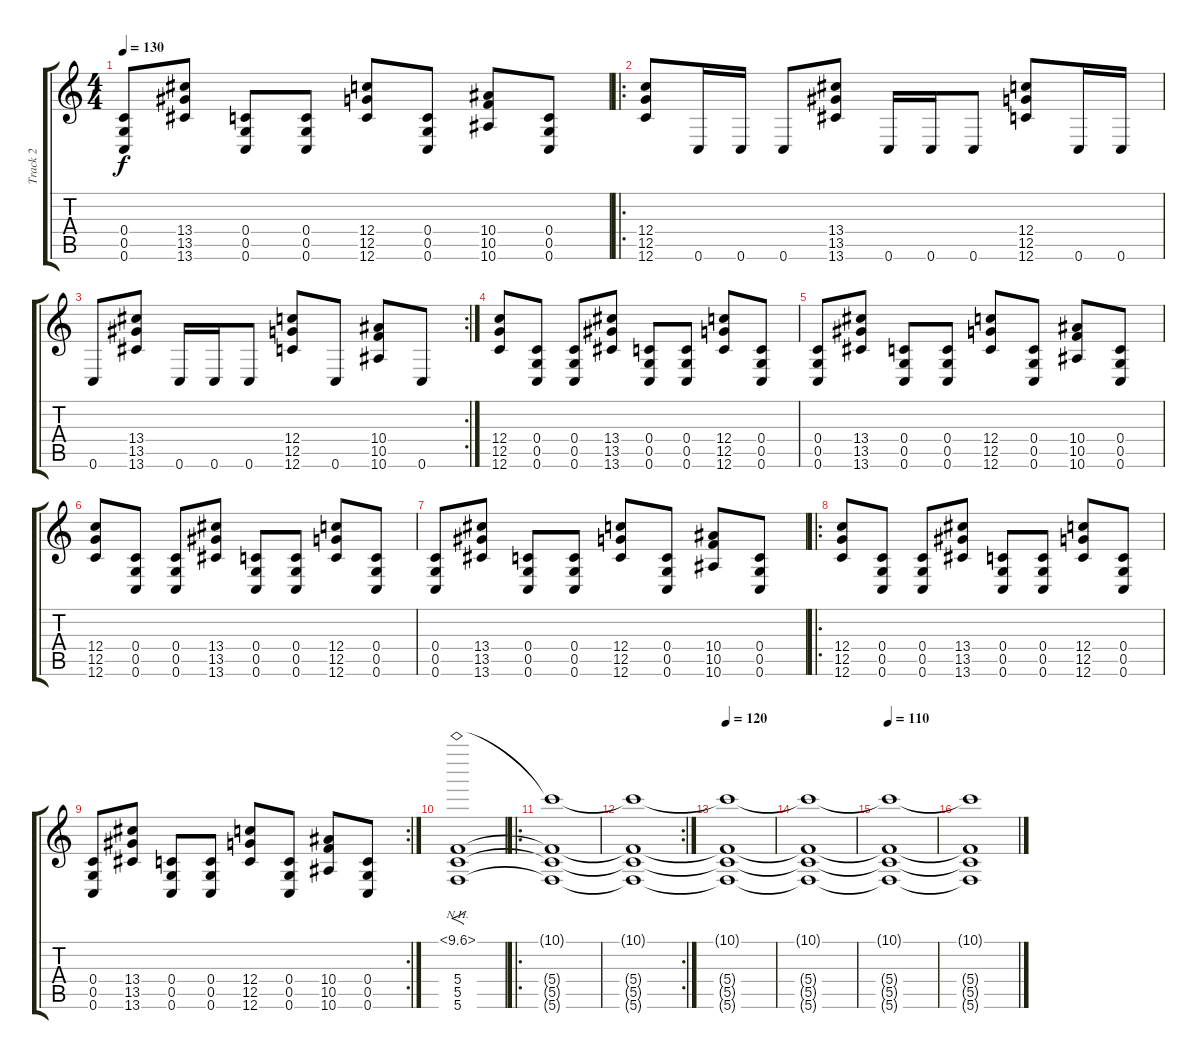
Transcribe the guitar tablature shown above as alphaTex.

\track ("Track 2" "Track 2") {instrument overdrivenguitar}
\staff {score tabs}
\tuning (D4 A3 F3 C3 G2 C2) {hide}
\ts (4 4)
\tempo 130
\clef g2
\ks c
(0.4 0.5 0.6).8{dy f} (13.4 13.5 13.6).8 (0.4 0.5 0.6).8 (0.4 0.5 0.6).8 (12.4 12.5 12.6).8 (0.4 0.5 0.6).8 (10.4 10.5 10.6).8 (0.4 0.5 0.6).8 |
\ro
(12.4 12.5 12.6).8 0.6.16 0.6.16 0.6.8 (13.4 13.5 13.6).8 0.6.16 0.6.16 0.6.8 (12.4 12.5 12.6).8 0.6.16 0.6.16 |
\rc 2
0.6.8 (13.4 13.5 13.6).8 0.6.16 0.6.16 0.6.8 (12.4 12.5 12.6).8 0.6.8 (10.4 10.5 10.6).8 0.6.8 |
(12.4 12.5 12.6).8 (0.4 0.5 0.6).8 (0.4 0.5 0.6).8 (13.4 13.5 13.6).8 (0.4 0.5 0.6).8 (0.4 0.5 0.6).8 (12.4 12.5 12.6).8 (0.4 0.5 0.6).8 |
(0.4 0.5 0.6).8 (13.4 13.5 13.6).8 (0.4 0.5 0.6).8 (0.4 0.5 0.6).8 (12.4 12.5 12.6).8 (0.4 0.5 0.6).8 (10.4 10.5 10.6).8 (0.4 0.5 0.6).8 |
(12.4 12.5 12.6).8 (0.4 0.5 0.6).8 (0.4 0.5 0.6).8 (13.4 13.5 13.6).8 (0.4 0.5 0.6).8 (0.4 0.5 0.6).8 (12.4 12.5 12.6).8 (0.4 0.5 0.6).8 |
(0.4 0.5 0.6).8 (13.4 13.5 13.6).8 (0.4 0.5 0.6).8 (0.4 0.5 0.6).8 (12.4 12.5 12.6).8 (0.4 0.5 0.6).8 (10.4 10.5 10.6).8 (0.4 0.5 0.6).8 |
\ro
(12.4 12.5 12.6).8 (0.4 0.5 0.6).8 (0.4 0.5 0.6).8 (13.4 13.5 13.6).8 (0.4 0.5 0.6).8 (0.4 0.5 0.6).8 (12.4 12.5 12.6).8 (0.4 0.5 0.6).8 |
\rc 2
(0.4 0.5 0.6).8 (13.4 13.5 13.6).8 (0.4 0.5 0.6).8 (0.4 0.5 0.6).8 (12.4 12.5 12.6).8 (0.4 0.5 0.6).8 (10.4 10.5 10.6).8 (0.4 0.5 0.6).8 |
(10.1{nh} 5.4 5.5 5.6).1{f} |
\ro
(10.1{t} 5.4{t} 5.5{t} 5.6{t}).1 |
\rc 2
(10.1{t} 5.4{t} 5.5{t} 5.6{t}).1 |
\tempo 120
(10.1{t} 5.4{t} 5.5{t} 5.6{t}).1 |
(10.1{t} 5.4{t} 5.5{t} 5.6{t}).1 |
\tempo 110
(10.1{t} 5.4{t} 5.5{t} 5.6{t}).1 |
(10.1{t} 5.4{t} 5.5{t} 5.6{t}).1
